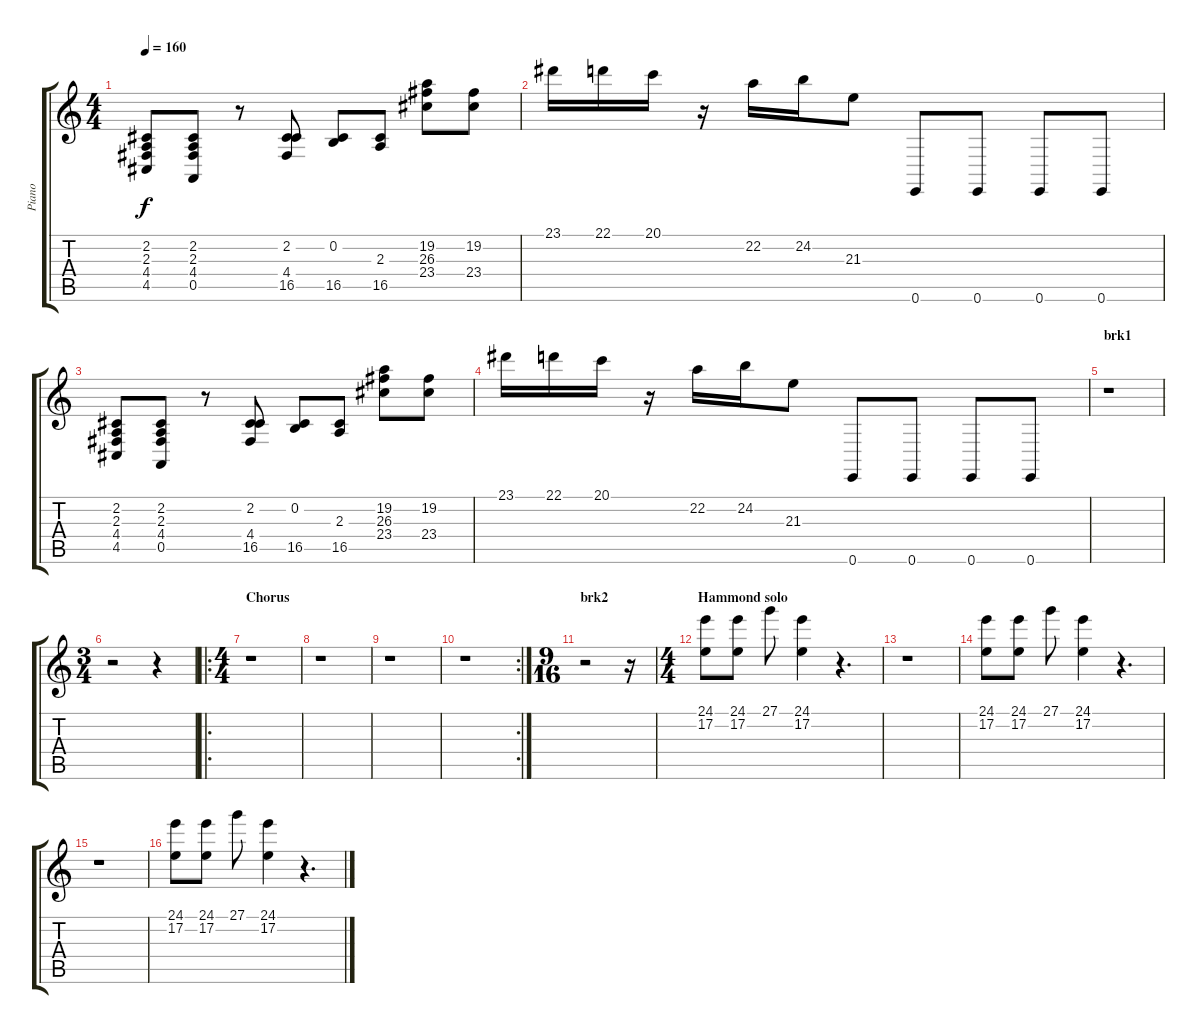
\track ("Piano" "Piano") {instrument electricgrandpiano}
\staff {score tabs}
\tuning (E4 B3 G3 D3 A2 E2) {hide}
\ts (4 4)
\tempo 160
\clef g2
\ks c
(2.2 2.3 4.4 4.5).8{dy f} (2.2 2.3 4.4 0.5).8 r.8 (2.2 4.4 16.5).8 (0.2 16.5).8 (2.3 16.5).8 (19.2 26.3 23.4).8 (19.2 23.4).8 |
23.1.16 22.1.16 20.1.16 r.16 22.2.16 24.2.16 21.3.8 0.6.8 0.6.8 0.6.8 0.6.8 |
(2.2 2.3 4.4 4.5).8 (2.2 2.3 4.4 0.5).8 r.8 (2.2 4.4 16.5).8 (0.2 16.5).8 (2.3 16.5).8 (19.2 26.3 23.4).8 (19.2 23.4).8 |
23.1.16 22.1.16 20.1.16 r.16 22.2.16 24.2.16 21.3.8 0.6.8 0.6.8 0.6.8 0.6.8 |
\section ("" "brk1")
r.1 |
\ts (3 4)
r.2 r.4 |
\ro
\ts (4 4)
\section ("" "Chorus")
r.1 |
r.1 |
r.1 |
\rc 2
r.1 |
\ts (9 16)
\section ("" "brk2")
r.2 r.16 |
\ts (4 4)
\section ("" "Hammond solo")
(24.1 17.2).8 (24.1 17.2).8 27.1.8 (24.1 17.2).4 r.4{d} |
r.1 |
(24.1 17.2).8 (24.1 17.2).8 27.1.8 (24.1 17.2).4 r.4{d} |
r.1 |
(24.1 17.2).8 (24.1 17.2).8 27.1.8 (24.1 17.2).4 r.4{d}
